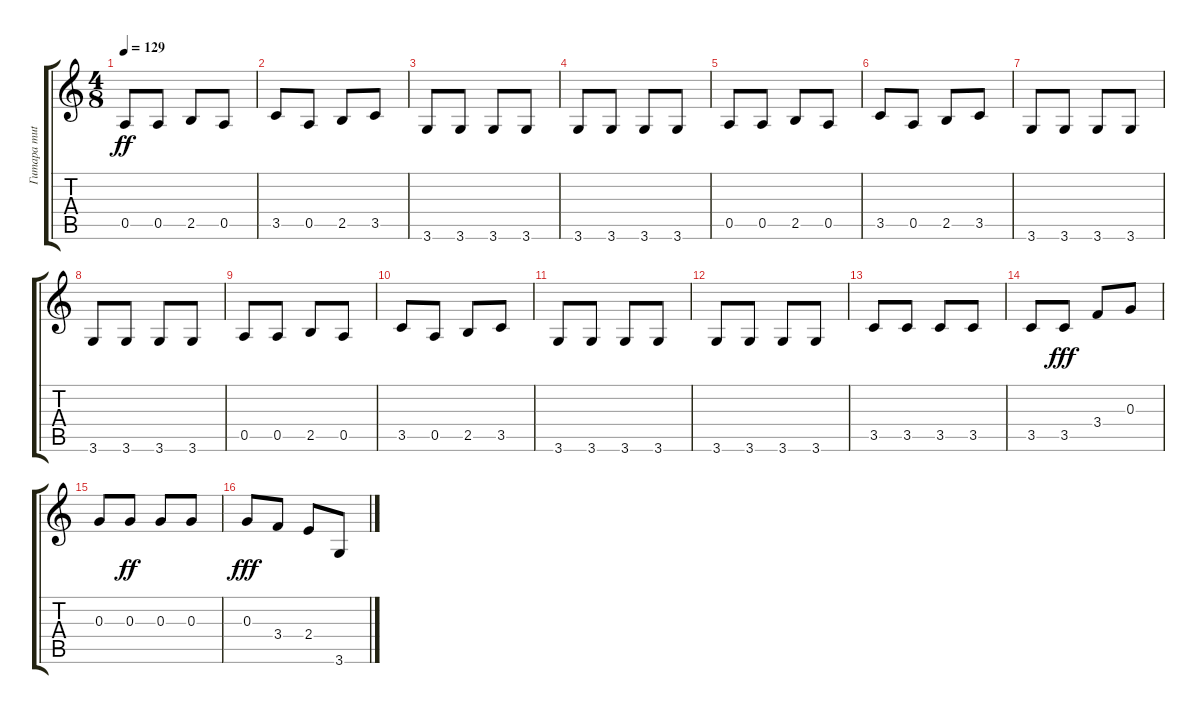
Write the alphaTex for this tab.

\track ("Гитара muted" "Гитара mut") {instrument electricguitarmuted}
\staff {score tabs}
\tuning (E4 B3 G3 D3 A2 E2) {hide}
\ts (4 8)
\tempo 129
\clef g2
\ks c
0.5.8{dy ff} 0.5.8 2.5.8 0.5.8 |
3.5.8 0.5.8 2.5.8 3.5.8 |
3.6.8 3.6.8 3.6.8 3.6.8 |
3.6.8 3.6.8 3.6.8 3.6.8 |
0.5.8 0.5.8 2.5.8 0.5.8 |
3.5.8 0.5.8 2.5.8 3.5.8 |
3.6.8 3.6.8 3.6.8 3.6.8 |
3.6.8 3.6.8 3.6.8 3.6.8 |
0.5.8 0.5.8 2.5.8 0.5.8 |
3.5.8 0.5.8 2.5.8 3.5.8 |
3.6.8 3.6.8 3.6.8 3.6.8 |
3.6.8 3.6.8 3.6.8 3.6.8 |
3.5.8 3.5.8 3.5.8 3.5.8 |
3.5.8 3.5.8{dy fff} 3.4.8 0.3.8 |
0.3.8 0.3.8{dy ff} 0.3.8 0.3.8 |
0.3.8{dy fff} 3.4.8 2.4.8 3.6.8
